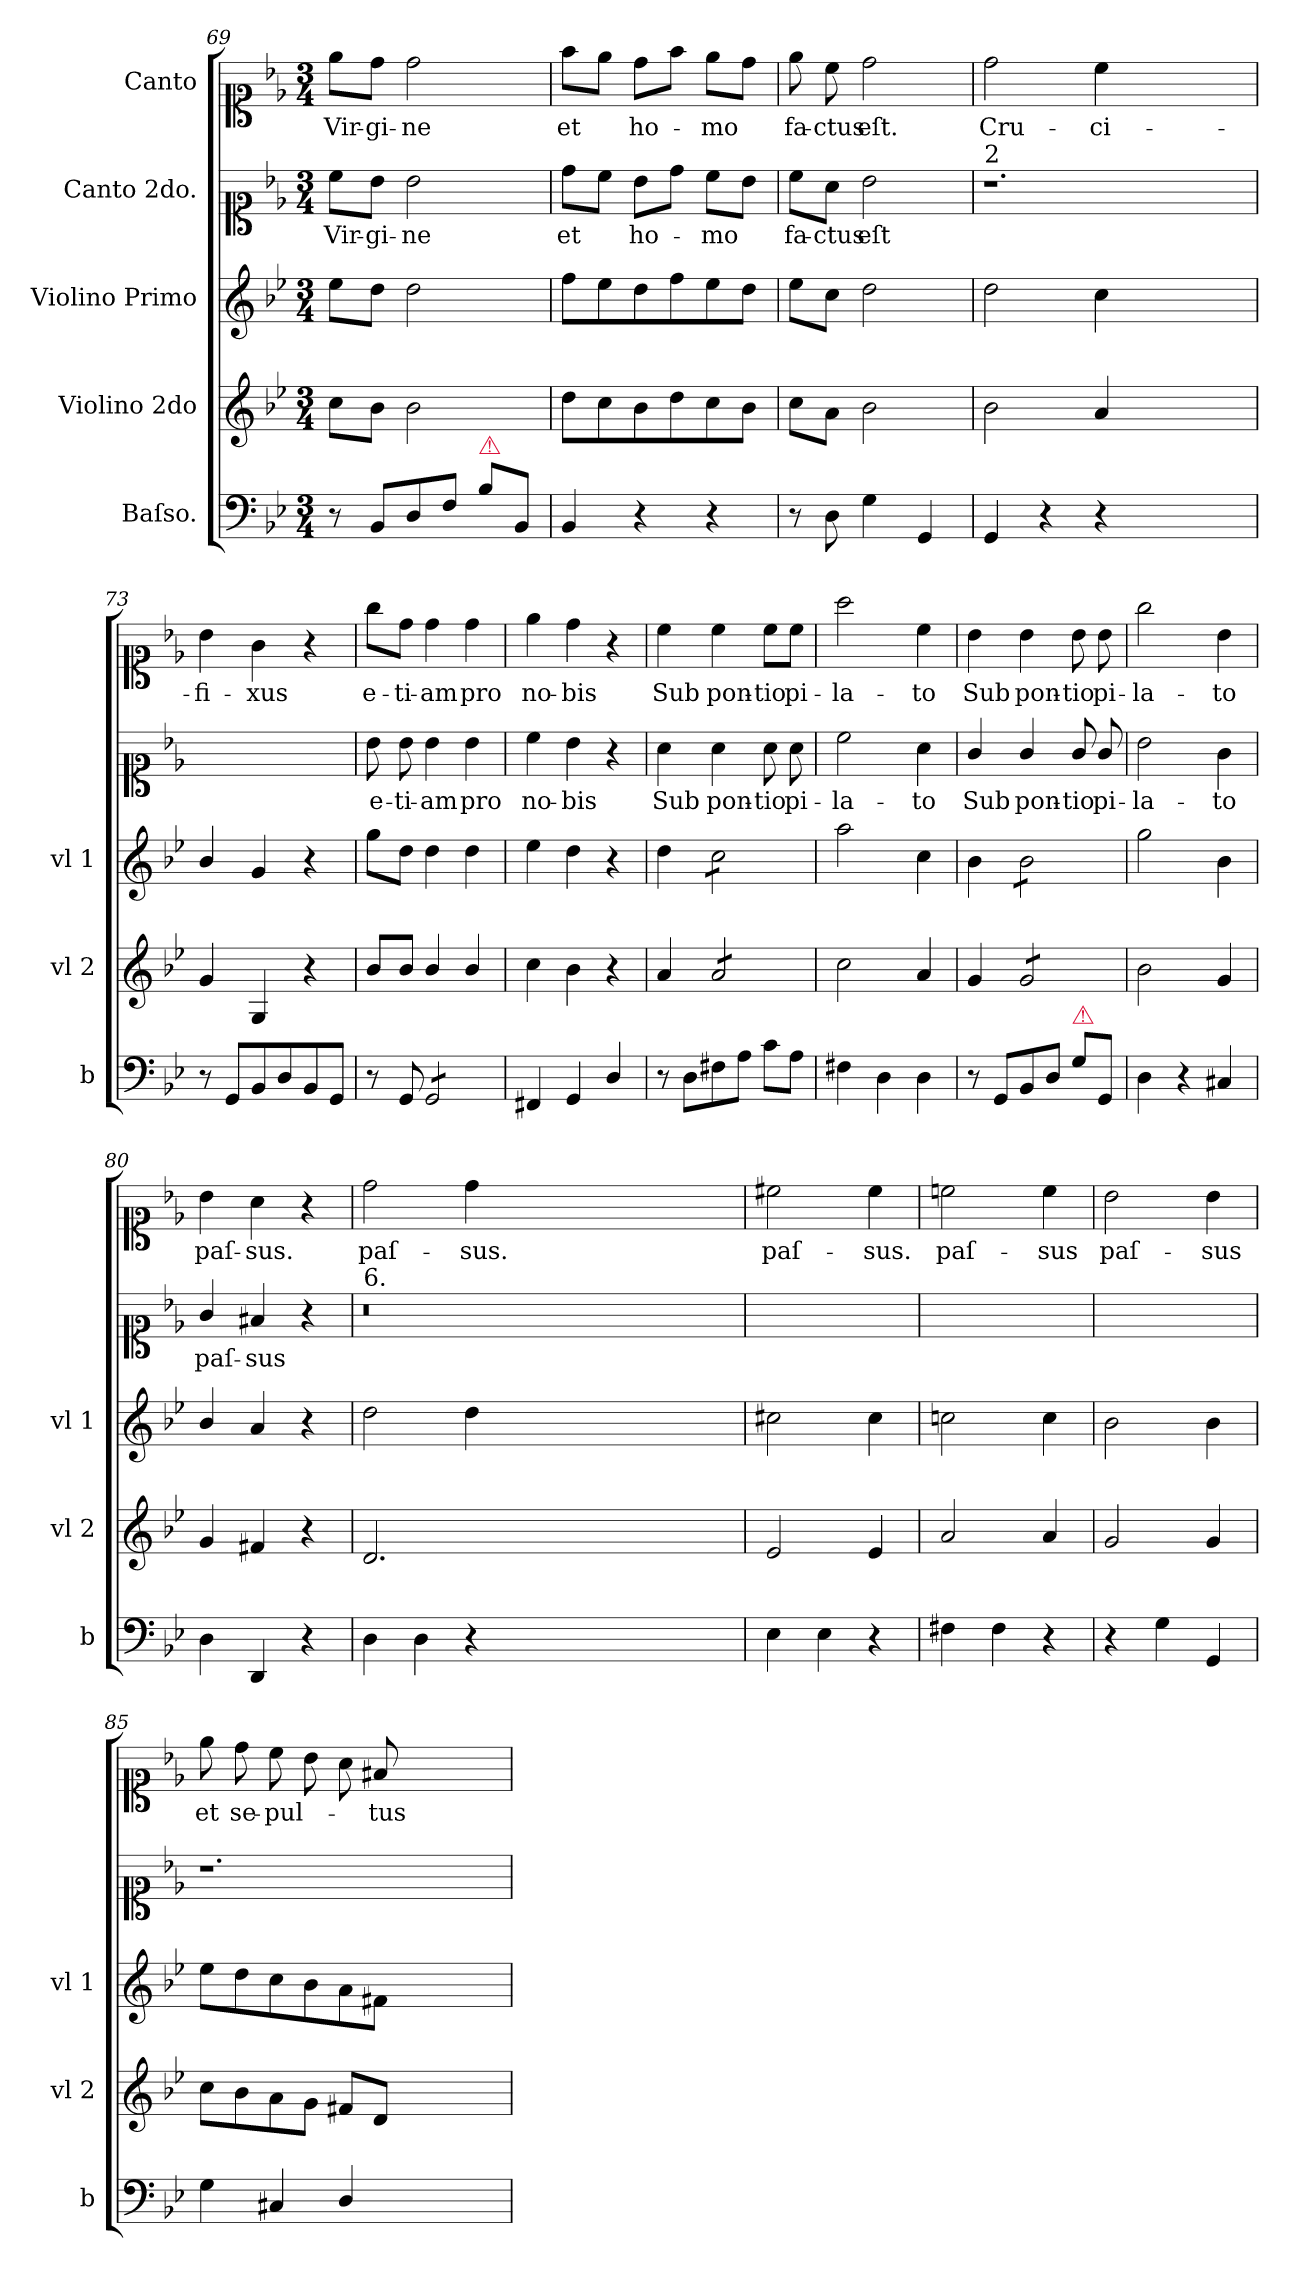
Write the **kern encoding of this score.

**kern	**kern	**kern	**kern	**text	**kern	**text
*part5	*part4	*part3	*part2	*part2	*part1	*part1
*staff5	*staff4	*staff3	*staff2	*staff2	*staff1	*staff1
*I"Baſso.	*I"Violino 2do	*I"Violino Primo	*I"Canto 2do.	*	*I"Canto	*
*I'b	*I'vl 2	*I'vl 1	*	*	*	*
*clefF4	*clefG2	*clefG2	*clefC1	*	*clefC1	*
*k[b-e-]	*k[b-e-]	*k[b-e-]	*k[b-e-]	*	*k[b-e-]	*
*M3/4	*M3/4	*M3/4	*M3/4	*	*M3/4	*
=69	=69	=69	=69	=69	=69	=69
8r	8cc\L	8ee-\L	8cc\L	Vir-	8ee-\L	Vir-
8BB-/L	8b-\J	8dd\J	8b-\J	-gi-	8dd\J	-gi-
8D/	2b-\	2dd\	2b-\	-ne	2dd\	-ne
8F/J	.	.	.	.	.	.
!LO:TX:a:color=crimson:t=⚠	!	!	!	!	!	!
8B-\L	.	.	.	.	.	.
8BB-/J	.	.	.	.	.	.
=70	=70	=70	=70	=70	=70	=70
4BB-/	8dd\L	8ff\L	8dd\L	et	8ff\L	et
.	8cc\	8ee-\	8cc\J	.	8ee-\J	.
4r	8b-\	8dd\	8b-\L	ho-	8dd\L	ho-
.	8dd\	8ff\	8dd\J	.	8ff\J	.
4r	8cc\	8ee-\	8cc\L	-mo	8ee-\L	-mo
.	8b-\J	8dd\J	8b-\J	.	8dd\J	.
=71	=71	=71	=71	=71	=71	=71
8r	8cc\L	8ee-\L	8cc\L	fa-	8ee-\	fa-
8D\	8a\J	8cc\J	8a\J	-ctus	8cc\	-ctus
4G\	2b-\	2dd\	2b-\	eſt	2dd\	eſt.
4GG/	.	.	.	.	.	.
=72	=72	=72	=72	=72	=72	=72
!	!	!	!LO:TX:a:t=2	!	!	!
4GG/	2b-\	2dd\	1.r	.	2dd\	Cru-
4r	.	.	.	.	.	.
4r	4a/	4cc\	.	.	4cc\	-ci-
2.ryy	2.ryy	2.ryy	.	.	2.ryy	.
=73	=73	=73	=73	=73	=73	=73
8r	4g/	4b-/	2.ryy	.	4b-\	-fi-
8GG/L	.	.	.	.	.	.
8BB-/	4G/	4g/	.	.	4g\	-xus
8D/	.	.	.	.	.	.
8BB-/	4r	4r	.	.	4r	.
8GG/J	.	.	.	.	.	.
=74	=74	=74	=74	=74	=74	=74
8r	8b-/L	8gg\L	8b-\	e-	8gg\L	e-
8GG/	8b-/J	8dd\J	8b-\	-ti-	8dd\J	-ti-
*tremolo	*	*	*	*	*	*
8GG/L	4b-/	4dd\	4b-\	-am	4dd\	-am
8GG/	.	.	.	.	.	.
8GG/	4b-/	4dd\	4b-\	pro	4dd\	pro
8GG/J	.	.	.	.	.	.
*Xtremolo	*	*	*	*	*	*
=75	=75	=75	=75	=75	=75	=75
4FF#X/	4cc\	4ee-\	4cc\	no-	4ee-\	no-
4GG/	4b-\	4dd\	4b-\	-bis	4dd\	-bis
4D/	4r	4r	4r	.	4r	.
=76	=76	=76	=76	=76	=76	=76
8r	4a/	4dd\	4a\	Sub	4cc\	Sub
8D\L	.	.	.	.	.	.
*	*tremolo	*	*	*	*	*
*	*	*tremolo	*	*	*	*
8F#X\	8a/L	8cc\L	4a\	pon-	4cc\	pon-
8A\J	8a/	8cc\	.	.	.	.
8c\L	8a/	8cc\	8a\	-tio	8cc\L	-tio
8A\J	8a/J	8cc\J	8a\	pi-	8cc\J	pi-
*	*	*Xtremolo	*	*	*	*
*	*Xtremolo	*	*	*	*	*
=77	=77	=77	=77	=77	=77	=77
4F#X\	2cc\	2aa\	2cc\	-la-	2aa\	-la-
4D\	.	.	.	.	.	.
4D\	4a/	4cc\	4a\	-to	4cc\	-to
=78	=78	=78	=78	=78	=78	=78
8r	4g/	4b-\	4g/	Sub	4b-\	Sub
8GG/L	.	.	.	.	.	.
*	*tremolo	*	*	*	*	*
*	*	*tremolo	*	*	*	*
8BB-/	8g/L	8b-\L	4g/	pon-	4b-\	pon-
8D/J	8g/	8b-\	.	.	.	.
!LO:TX:a:color=crimson:t=⚠	!	!	!	!	!	!
8G\L	8g/	8b-\	8g/	-tio	8b-\	-tio
8GG/J	8g/J	8b-\J	8g/	pi-	8b-\	pi-
*	*	*Xtremolo	*	*	*	*
*	*Xtremolo	*	*	*	*	*
=79	=79	=79	=79	=79	=79	=79
4D\	2b-\	2gg\	2b-\	-la-	2gg\	-la-
4r	.	.	.	.	.	.
4C#X/	4g/	4b-\	4g\	-to	4b-\	-to
=80	=80	=80	=80	=80	=80	=80
4D\	4g/	4b-/	4g/	paſ-	4b-\	paſ-
4DD/	4f#X/	4a/	4f#X/	-sus	4a\	-sus.
4r	4r	4r	4r	.	4r	.
=81	=81	=81	=81	=81	=81	=81
!	!	!	!LO:TX:a:t=6.	!	!	!
4D\	2.d/	2dd\	0.r	.	2dd\	paſ-
4D\	.	.	.	.	.	.
4r	.	4dd\	.	.	4dd\	-sus.
0ryy	0ryy	0ryy	.	.	0ryy	.
4ryy	4ryy	4ryy	.	.	4ryy	.
=82	=82	=82	=82	=82	=82	=82
!	!	!	!	!	!	!LO:LY:i
4E-\	2e-/	2cc#X\	2.ryy	.	2cc#X\	paſ-
4E-\	.	.	.	.	.	.
!	!	!	!	!	!	!LO:LY:i
4r	4e-/	4cc#\	.	.	4cc#\	-sus.
=83	=83	=83	=83	=83	=83	=83
4F#X\	2a/	2ccn\	2.ryy	.	2ccn\	paſ-
4F#\	.	.	.	.	.	.
4r	4a/	4cc\	.	.	4cc\	-sus
=84	=84	=84	=84	=84	=84	=84
!	!	!	!	!	!	!LO:LY:i
4r	2g/	2b-\	2.ryy	.	2b-\	paſ-
4G\	.	.	.	.	.	.
!	!	!	!	!	!	!LO:LY:i
4GG/	4g/	4b-\	.	.	4b-\	-sus
=85	=85	=85	=85	=85	=85	=85
4G\	8cc\L	8ee-\L	1.r	.	8ee-\	et
.	8b-\	8dd\	.	.	8dd\	se-
4C#X/	8a\	8cc\	.	.	8cc\	-pul-
.	8g\J	8b-\	.	.	8b-\	.
4D/	8f#X/L	8a\	.	.	8a\	.
.	8d/J	8f#X\J	.	.	8f#X/	-tus
2.ryy	2.ryy	2.ryy	.	.	2.ryy	.
=	=	=	=	=	=	=
*-	*-	*-	*-	*-	*-	*-
